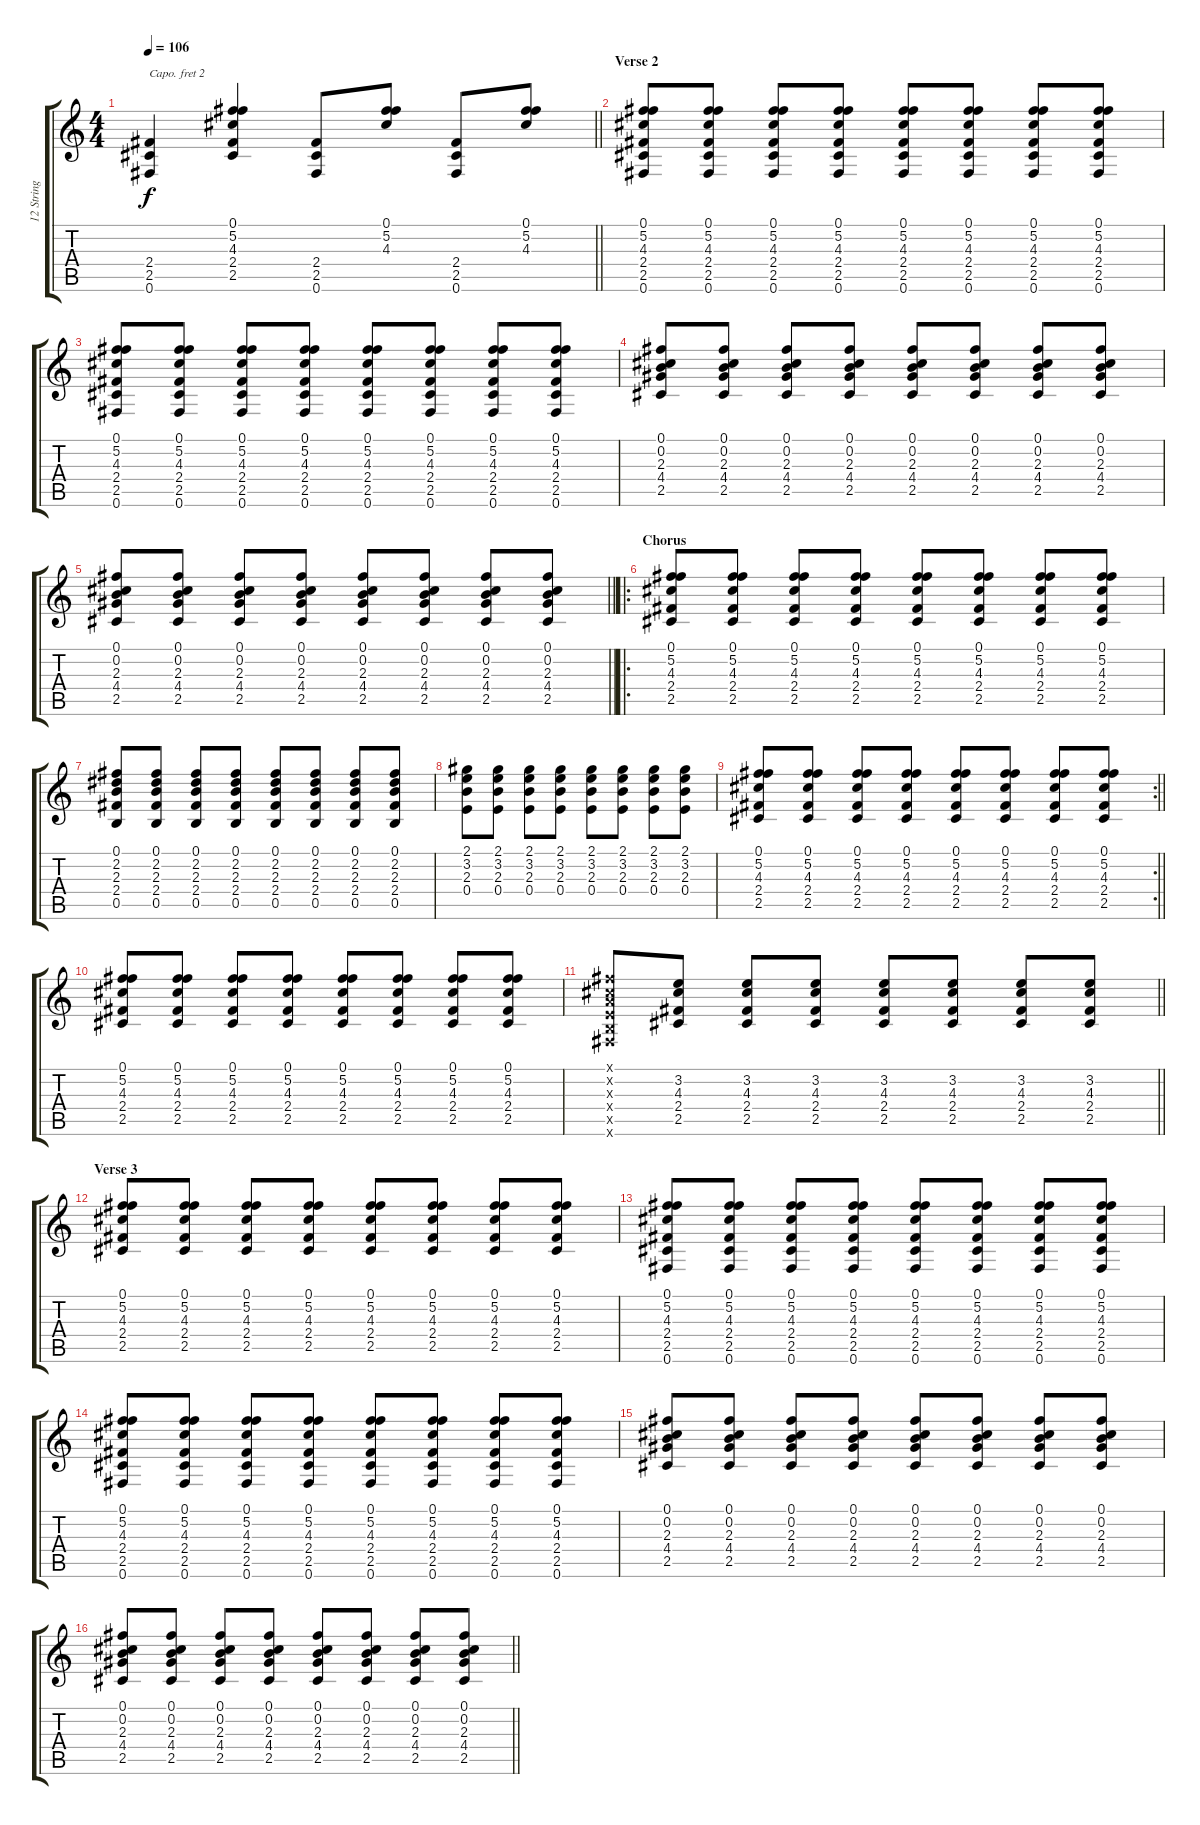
\track ("12 String Gtr. [Lightfoot]" "12 String ") {instrument acousticguitarsteel}
\staff {score tabs}
\capo 2
\tuning (E4 B3 G3 D3 A2 E2) {hide}
\ts (4 4)
\tempo 106
\clef g2
\barLineRight lightlight
\ks c
(2.4 2.5 0.6).4{dy f} (0.1 5.2 4.3 2.4 2.5).4 (2.4 2.5 0.6).8 (0.1 5.2 4.3).8 (2.4 2.5 0.6).8 (0.1 5.2 4.3).8 |
\section ("" "Verse 2")
(0.1 5.2 4.3 2.4 2.5 0.6).8 (0.1 5.2 4.3 2.4 2.5 0.6).8 (0.1 5.2 4.3 2.4 2.5 0.6).8 (0.1 5.2 4.3 2.4 2.5 0.6).8 (0.1 5.2 4.3 2.4 2.5 0.6).8 (0.1 5.2 4.3 2.4 2.5 0.6).8 (0.1 5.2 4.3 2.4 2.5 0.6).8 (0.1 5.2 4.3 2.4 2.5 0.6).8 |
(0.1 5.2 4.3 2.4 2.5 0.6).8 (0.1 5.2 4.3 2.4 2.5 0.6).8 (0.1 5.2 4.3 2.4 2.5 0.6).8 (0.1 5.2 4.3 2.4 2.5 0.6).8 (0.1 5.2 4.3 2.4 2.5 0.6).8 (0.1 5.2 4.3 2.4 2.5 0.6).8 (0.1 5.2 4.3 2.4 2.5 0.6).8 (0.1 5.2 4.3 2.4 2.5 0.6).8 |
(0.1 0.2 2.3 4.4 2.5).8 (0.1 0.2 2.3 4.4 2.5).8 (0.1 0.2 2.3 4.4 2.5).8 (0.1 0.2 2.3 4.4 2.5).8 (0.1 0.2 2.3 4.4 2.5).8 (0.1 0.2 2.3 4.4 2.5).8 (0.1 0.2 2.3 4.4 2.5).8 (0.1 0.2 2.3 4.4 2.5).8 |
\barLineRight lightlight
(0.1 0.2 2.3 4.4 2.5).8 (0.1 0.2 2.3 4.4 2.5).8 (0.1 0.2 2.3 4.4 2.5).8 (0.1 0.2 2.3 4.4 2.5).8 (0.1 0.2 2.3 4.4 2.5).8 (0.1 0.2 2.3 4.4 2.5).8 (0.1 0.2 2.3 4.4 2.5).8 (0.1 0.2 2.3 4.4 2.5).8 |
\ro
\section ("" "Chorus")
(0.1 5.2 4.3 2.4 2.5).8 (0.1 5.2 4.3 2.4 2.5).8 (0.1 5.2 4.3 2.4 2.5).8 (0.1 5.2 4.3 2.4 2.5).8 (0.1 5.2 4.3 2.4 2.5).8 (0.1 5.2 4.3 2.4 2.5).8 (0.1 5.2 4.3 2.4 2.5).8 (0.1 5.2 4.3 2.4 2.5).8 |
(0.1 2.2 2.3 2.4 0.5).8 (0.1 2.2 2.3 2.4 0.5).8 (0.1 2.2 2.3 2.4 0.5).8 (0.1 2.2 2.3 2.4 0.5).8 (0.1 2.2 2.3 2.4 0.5).8 (0.1 2.2 2.3 2.4 0.5).8 (0.1 2.2 2.3 2.4 0.5).8 (0.1 2.2 2.3 2.4 0.5).8 |
(2.1 3.2 2.3 0.4).8 (2.1 3.2 2.3 0.4).8 (2.1 3.2 2.3 0.4).8 (2.1 3.2 2.3 0.4).8 (2.1 3.2 2.3 0.4).8 (2.1 3.2 2.3 0.4).8 (2.1 3.2 2.3 0.4).8 (2.1 3.2 2.3 0.4).8 |
\rc 2
\barLineRight lightlight
(0.1 5.2 4.3 2.4 2.5).8 (0.1 5.2 4.3 2.4 2.5).8 (0.1 5.2 4.3 2.4 2.5).8 (0.1 5.2 4.3 2.4 2.5).8 (0.1 5.2 4.3 2.4 2.5).8 (0.1 5.2 4.3 2.4 2.5).8 (0.1 5.2 4.3 2.4 2.5).8 (0.1 5.2 4.3 2.4 2.5).8 |
(0.1 5.2 4.3 2.4 2.5).8 (0.1 5.2 4.3 2.4 2.5).8 (0.1 5.2 4.3 2.4 2.5).8 (0.1 5.2 4.3 2.4 2.5).8 (0.1 5.2 4.3 2.4 2.5).8 (0.1 5.2 4.3 2.4 2.5).8 (0.1 5.2 4.3 2.4 2.5).8 (0.1 5.2 4.3 2.4 2.5).8 |
\barLineRight lightlight
(0.1{x} 0.2{x} 0.3{x} 0.4{x} 0.5{x} 0.6{x}).8 (3.2 4.3 2.4 2.5).8 (3.2 4.3 2.4 2.5).8 (3.2 4.3 2.4 2.5).8 (3.2 4.3 2.4 2.5).8 (3.2 4.3 2.4 2.5).8 (3.2 4.3 2.4 2.5).8 (3.2 4.3 2.4 2.5).8 |
\section ("" "Verse 3")
(0.1 5.2 4.3 2.4 2.5).8 (0.1 5.2 4.3 2.4 2.5).8 (0.1 5.2 4.3 2.4 2.5).8 (0.1 5.2 4.3 2.4 2.5).8 (0.1 5.2 4.3 2.4 2.5).8 (0.1 5.2 4.3 2.4 2.5).8 (0.1 5.2 4.3 2.4 2.5).8 (0.1 5.2 4.3 2.4 2.5).8 |
(0.1 5.2 4.3 2.4 2.5 0.6).8 (0.1 5.2 4.3 2.4 2.5 0.6).8 (0.1 5.2 4.3 2.4 2.5 0.6).8 (0.1 5.2 4.3 2.4 2.5 0.6).8 (0.1 5.2 4.3 2.4 2.5 0.6).8 (0.1 5.2 4.3 2.4 2.5 0.6).8 (0.1 5.2 4.3 2.4 2.5 0.6).8 (0.1 5.2 4.3 2.4 2.5 0.6).8 |
(0.1 5.2 4.3 2.4 2.5 0.6).8 (0.1 5.2 4.3 2.4 2.5 0.6).8 (0.1 5.2 4.3 2.4 2.5 0.6).8 (0.1 5.2 4.3 2.4 2.5 0.6).8 (0.1 5.2 4.3 2.4 2.5 0.6).8 (0.1 5.2 4.3 2.4 2.5 0.6).8 (0.1 5.2 4.3 2.4 2.5 0.6).8 (0.1 5.2 4.3 2.4 2.5 0.6).8 |
(0.1 0.2 2.3 4.4 2.5).8 (0.1 0.2 2.3 4.4 2.5).8 (0.1 0.2 2.3 4.4 2.5).8 (0.1 0.2 2.3 4.4 2.5).8 (0.1 0.2 2.3 4.4 2.5).8 (0.1 0.2 2.3 4.4 2.5).8 (0.1 0.2 2.3 4.4 2.5).8 (0.1 0.2 2.3 4.4 2.5).8 |
\barLineRight lightlight
(0.1 0.2 2.3 4.4 2.5).8 (0.1 0.2 2.3 4.4 2.5).8 (0.1 0.2 2.3 4.4 2.5).8 (0.1 0.2 2.3 4.4 2.5).8 (0.1 0.2 2.3 4.4 2.5).8 (0.1 0.2 2.3 4.4 2.5).8 (0.1 0.2 2.3 4.4 2.5).8 (0.1 0.2 2.3 4.4 2.5).8
